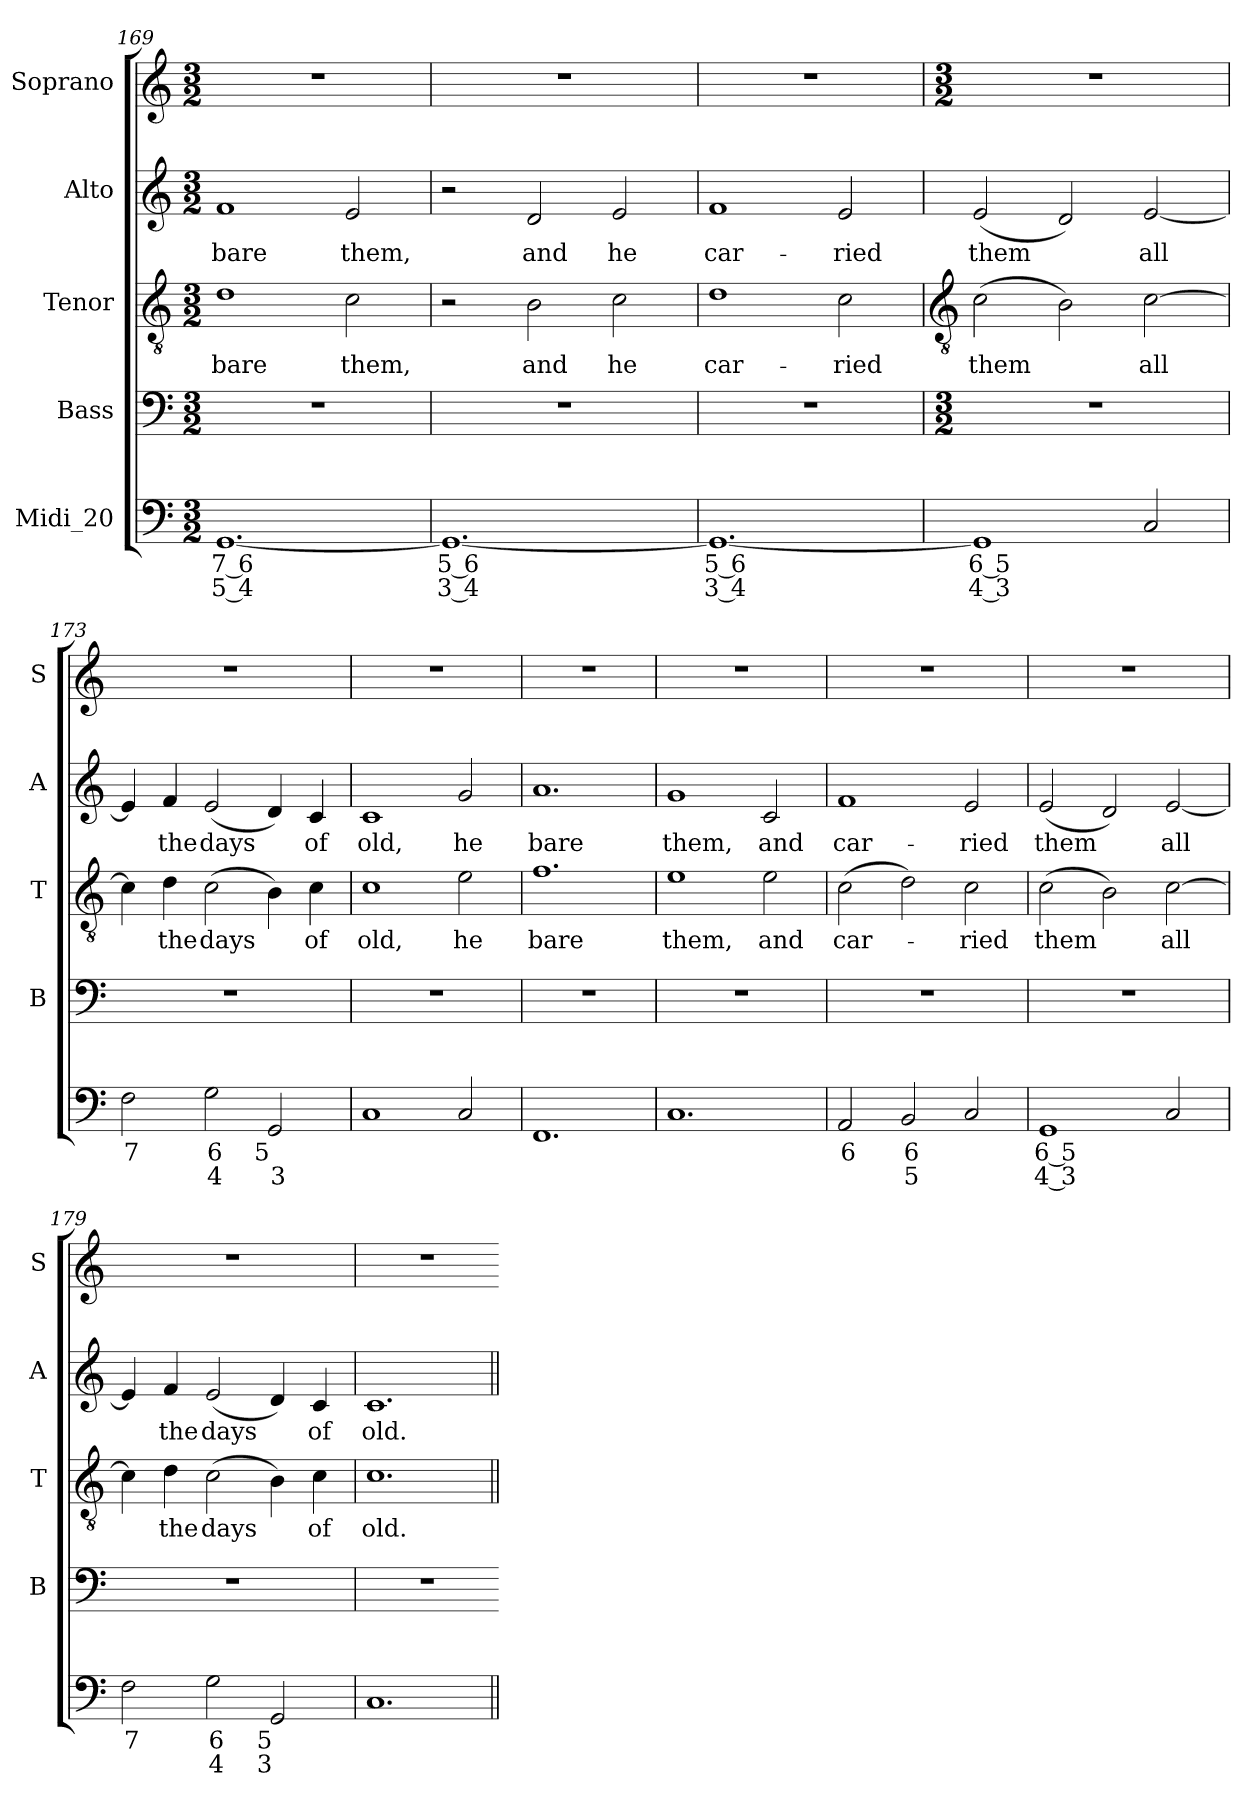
**kern	**text	**text	**kern	**kern	**text	**kern	**text	**kern
*part5	*part5	*part5	*part4	*part3	*part3	*part2	*part2	*part1
*staff5	*staff5	*staff5	*staff4	*staff3	*staff3	*staff2	*staff2	*staff1
*I"Midi_20	*	*	*I"Bass	*I"Tenor	*	*I"Alto	*	*I"Soprano
*	*	*	*I'B	*I'T	*	*I'A	*	*I'S
*clefF4	*	*	*clefF4	*clefGv2	*	*clefG2	*	*clefG2
*k[]	*	*	*k[]	*k[]	*	*k[]	*	*k[]
*C:	*	*	*C:	*C:	*	*C:	*	*C:
*M3/2	*	*	*M3/2	*M3/2	*	*M3/2	*	*M3/2
=169	=169	=169	=169	=169	=169	=169	=169	=169
!	!LO:LY:b	!LO:LY:b	!	!	!LO:LY:b	!	!LO:LY:b	!
[1.GG	7 6	5 4	1.r	1d	bare	1f	bare	1.r
!	!	!	!	!	!LO:LY:b	!	!LO:LY:b	!
.	.	.	.	2c	them,	2e	them,	.
=170	=170	=170	=170	=170	=170	=170	=170	=170
!	!LO:LY:b	!LO:LY:b	!	!	!	!	!	!
1.GG_	5 6	3 4	1.r	2r	.	2r	.	1.r
!	!	!	!	!	!LO:LY:b	!	!LO:LY:b	!
.	.	.	.	2B	and	2d	and	.
!	!	!	!	!	!LO:LY:b	!	!LO:LY:b	!
.	.	.	.	2c	he	2e	he	.
=171	=171	=171	=171	=171	=171	=171	=171	=171
!	!LO:LY:b	!LO:LY:b	!	!	!LO:LY:b	!	!LO:LY:b	!
1.GG_	5 6	3 4	1.r	1d	car-	1f	car-	1.r
!	!	!	!	!	!LO:LY:b	!	!LO:LY:b	!
.	.	.	.	2c	-ried	2e	-ried	.
!!LO:LB:g=z
=172	=172	=172	=172	=172	=172	=172	=172	=172
*	*	*	*	*clefGv2	*	*	*	*
*	*	*	*M3/2	*	*	*	*	*M3/2
!	!LO:LY:b	!LO:LY:b	!	!	!LO:LY:b	!	!LO:LY:b	!
1GG]	6 5	4 3	1.r	(>2c	them	(<2e	them	1.r
.	.	.	.	2B)	.	2d)	.	.
!	!	!	!	!	!LO:LY:b	!	!LO:LY:b	!
2C	.	.	.	[2c	all	[2e	all	.
=173	=173	=173	=173	=173	=173	=173	=173	=173
!	!LO:LY:b	!	!	!	!	!	!	!
2F	7	.	1.r	4c]	.	4e]	.	1.r
!	!	!	!	!	!LO:LY:b	!	!LO:LY:b	!
.	.	.	.	4d	the	4f	the	.
!	!LO:LY:b	!LO:LY:b	!	!	!LO:LY:b	!	!LO:LY:b	!
2G	6	4	.	(>2c	days	(<2e	days	.
!	!LO:LY:b	!LO:LY:b	!	!	!	!	!	!
2GG	5	3	.	4B)	.	4d)	.	.
!	!	!	!	!	!LO:LY:b	!	!LO:LY:b	!
.	.	.	.	4c	of	4c	of	.
=174	=174	=174	=174	=174	=174	=174	=174	=174
!	!	!	!	!	!LO:LY:b	!	!LO:LY:b	!
1C	.	.	1.r	1c	old,	1c	old,	1.r
!	!	!	!	!	!LO:LY:b	!	!LO:LY:b	!
2C	.	.	.	2e	he	2g	he	.
=175	=175	=175	=175	=175	=175	=175	=175	=175
!	!	!	!	!	!LO:LY:b	!	!LO:LY:b	!
1.FF	.	.	1.r	1.f	bare	1.a	bare	1.r
=176	=176	=176	=176	=176	=176	=176	=176	=176
!	!	!	!	!	!LO:LY:b	!	!LO:LY:b	!
1.C	.	.	1.r	1e	them,	1g	them,	1.r
!	!	!	!	!	!LO:LY:b	!	!LO:LY:b	!
.	.	.	.	2e	and	2c	and	.
=177	=177	=177	=177	=177	=177	=177	=177	=177
!	!LO:LY:b	!	!	!	!LO:LY:b	!	!LO:LY:b	!
2AA	6	.	1.r	(>2c	car-	1f	car-	1.r
!	!LO:LY:b	!LO:LY:b	!	!	!	!	!	!
2BB	6	5	.	2d)	.	.	.	.
!	!	!	!	!	!LO:LY:b	!	!LO:LY:b	!
2C	.	.	.	2c	ried	2e	-ried	.
=178	=178	=178	=178	=178	=178	=178	=178	=178
!	!LO:LY:b	!LO:LY:b	!	!	!LO:LY:b	!	!LO:LY:b	!
1GG	6 5	4 3	1.r	(>2c	them	(<2e	them	1.r
.	.	.	.	2B)	.	2d)	.	.
!	!	!	!	!	!LO:LY:b	!	!LO:LY:b	!
2C	.	.	.	[2c	all	[2e	all	.
=179	=179	=179	=179	=179	=179	=179	=179	=179
!	!LO:LY:b	!	!	!	!	!	!	!
2F	7	.	1.r	4c]	.	4e]	.	1.r
!	!	!	!	!	!LO:LY:b	!	!LO:LY:b	!
.	.	.	.	4d	the	4f	the	.
!	!LO:LY:b	!LO:LY:b	!	!	!LO:LY:b	!	!LO:LY:b	!
2G	6	4	.	(>2c	days	(<2e	days	.
!	!LO:LY:b	!LO:LY:b	!	!	!	!	!	!
2GG	5	3	.	4B)	.	4d)	.	.
!	!	!	!	!	!LO:LY:b	!	!LO:LY:b	!
.	.	.	.	4c	of	4c	of	.
=180	=180	=180	=180	=180	=180	=180	=180	=180
!	!	!	!	!	!LO:LY:b	!	!LO:LY:b	!
1.C	.	.	1.r	1.c	old.	1.c	old.	1.r
=||	=	=	=	=||	=	=||	=	=
*-	*-	*-	*-	*-	*-	*-	*-	*-
